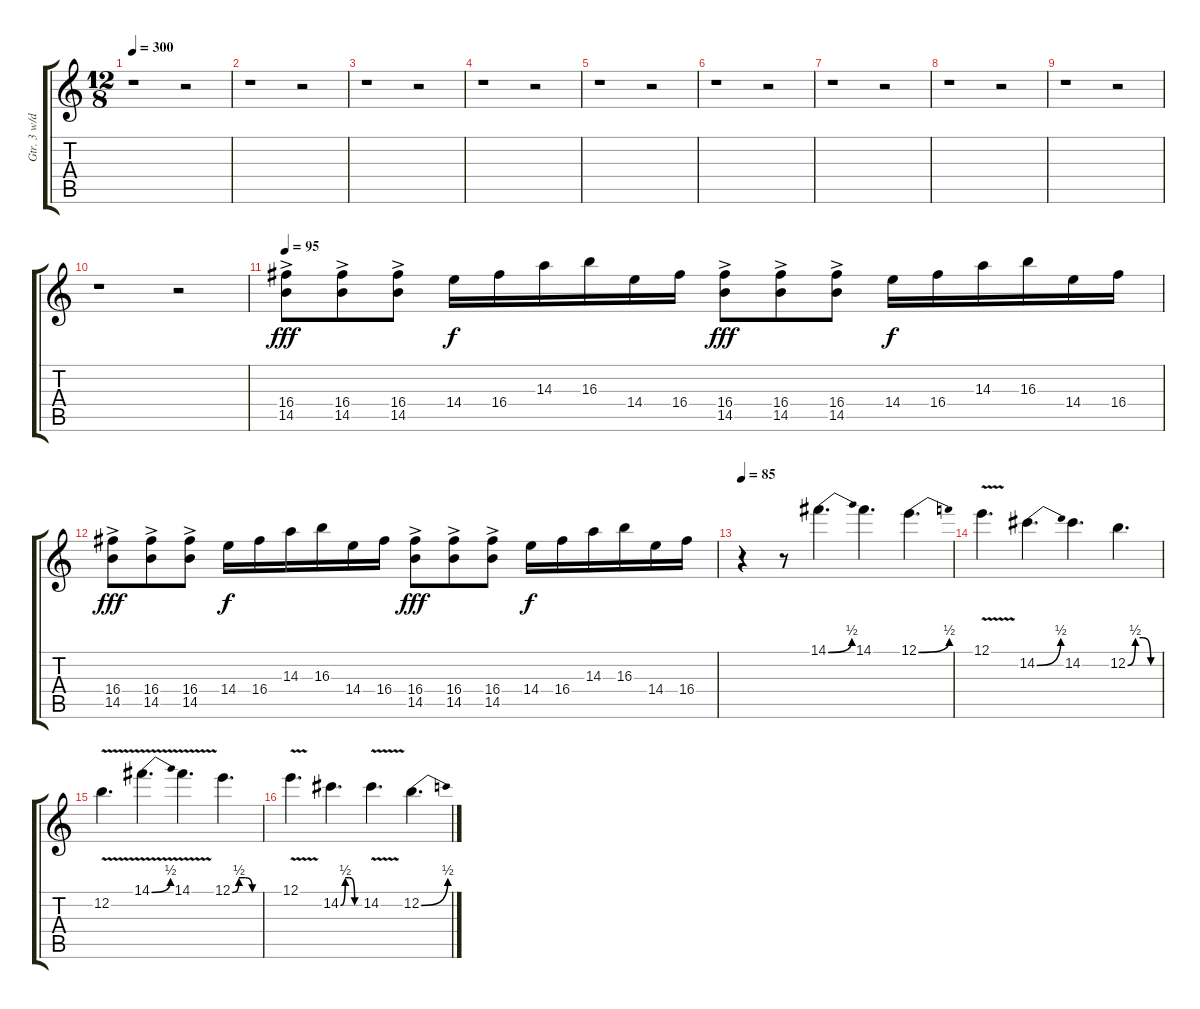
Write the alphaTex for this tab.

\track ("Gtr. 3 w/dist" "Gtr. 3 w/d") {instrument distortionguitar}
\staff {score tabs}
\tuning (E4 B3 G3 D3 A2 E2) {hide}
\ts (12 8)
\tempo 300
\clef g2
\ks c
r.1{dy f} r.2 |
r.1 r.2 |
r.1 r.2 |
r.1 r.2 |
r.1 r.2 |
r.1 r.2 |
r.1 r.2 |
r.1 r.2 |
r.1 r.2 |
r.1 r.2 |
\tempo 95
(16.4{ac} 14.5{ac}).8{dy fff} (16.4{ac} 14.5{ac}).8 (16.4{ac} 14.5{ac}).8 14.4.16{dy f} 16.4.16 14.3.16 16.3.16 14.4.16 16.4.16 (16.4{ac} 14.5{ac}).8{dy fff} (16.4{ac} 14.5{ac}).8 (16.4{ac} 14.5{ac}).8 14.4.16{dy f} 16.4.16 14.3.16 16.3.16 14.4.16 16.4.16 |
(16.4{ac} 14.5{ac}).8{dy fff} (16.4{ac} 14.5{ac}).8 (16.4{ac} 14.5{ac}).8 14.4.16{dy f} 16.4.16 14.3.16 16.3.16 14.4.16 16.4.16 (16.4{ac} 14.5{ac}).8{dy fff} (16.4{ac} 14.5{ac}).8 (16.4{ac} 14.5{ac}).8 14.4.16{dy f} 16.4.16 14.3.16 16.3.16 14.4.16 16.4.16 |
\tempo 85
r.4 r.8 14.1{be (bend 0 0 60 2)}.4{d} 14.1.4{d} 12.1{be (bend 0 0 60 2)}.4{d} |
12.1{v}.4{d} 14.2{be (bend 0 0 60 2)}.4{d} 14.2.4{d} 12.2{be (custom 0 0 15 2 30 2 45 0 60 0)}.4{d} |
12.2{v}.4{d} 14.1{be (bend 0 0 60 2) v}.4{d} 14.1{v}.4{d} 12.1{be (custom 0 0 15 2 30 2 45 0 60 0)}.4{d} |
12.1{v}.4{d} 14.2{be (custom 0 0 15 2 30 2 45 0 60 0)}.4{d} 14.2{v}.4{d} 12.2{be (bend 0 0 60 2)}.4{d}
